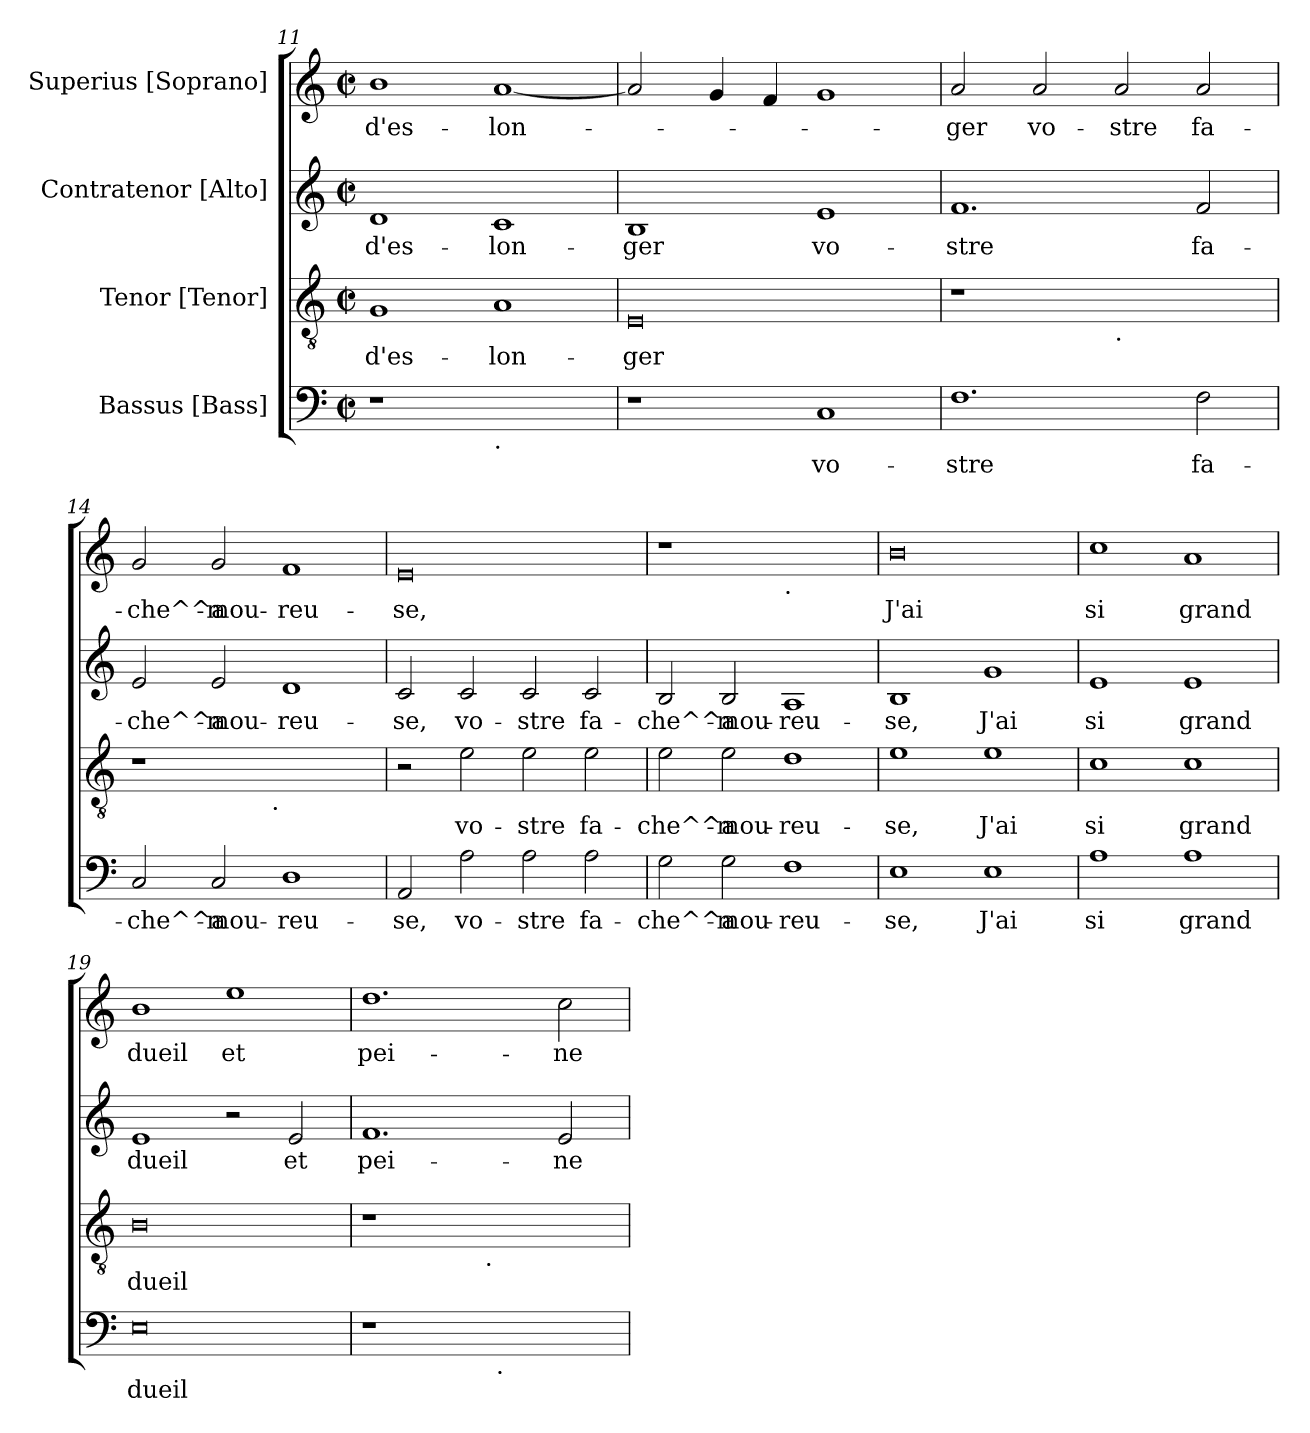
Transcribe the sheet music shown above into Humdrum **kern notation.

**kern	**text	**kern	**text	**kern	**text	**kern	**text
*part4	*part4	*part3	*part3	*part2	*part2	*part1	*part1
*staff4	*staff4	*staff3	*staff3	*staff2	*staff2	*staff1	*staff1
*I"Bassus [Bass]	*	*I"Tenor [Tenor]	*	*I"Contratenor [Alto]	*	*I"Superius [Soprano]	*
*clefF4	*	*clefGv2	*	*clefG2	*	*clefG2	*
*k[]	*	*k[]	*	*k[]	*	*k[]	*
*C:	*	*C:	*	*C:	*	*C:	*
*M2/2	*	*M2/2	*	*M2/2	*	*M2/2	*
*met(c|)	*	*met(c|)	*	*met(c|)	*	*met(c|)	*
=11	=11	=11	=11	=11	=11	=11	=11
!	!	!	!LO:LY:b	!	!LO:LY:b	!	!LO:LY:b
1r	.	1G	d'es-	1d	d'es-	1b	d'es-
!LO:TX:b:t=.	!	!	!	!	!	!	!
!	!	!	!LO:LY:b	!	!LO:LY:b	!	!LO:LY:b
1ryy	.	1A	-lon-	1c	-lon-	[<1a	-lon-
=12	=12	=12	=12	=12	=12	=12	=12
!	!	!	!LO:LY:b	!	!LO:LY:b	!	!
1r	.	0E	-ger	1B	-ger	2a/]	.
.	.	.	.	.	.	4g/	.
.	.	.	.	.	.	4f/	.
!	!LO:LY:b	!	!	!	!LO:LY:b	!	!
1C	vo-	.	.	1e	vo-	1g	.
=13	=13	=13	=13	=13	=13	=13	=13
!	!LO:LY:b	!	!	!	!LO:LY:b	!	!LO:LY:b
1.F	-stre	1r	.	1.f	-stre	2a/	-ger
!	!	!	!	!	!	!	!LO:LY:b
.	.	.	.	.	.	2a/	vo-
!	!	!LO:TX:b:t=.	!	!	!	!	!
!	!	!	!	!	!	!	!LO:LY:b
.	.	1ryy	.	.	.	2a/	-stre
!	!LO:LY:b	!	!	!	!LO:LY:b	!	!LO:LY:b
2F\	fa-	.	.	2f/	fa-	2a/	fa-
=14	=14	=14	=14	=14	=14	=14	=14
!	!LO:LY:b	!	!	!	!LO:LY:b	!	!LO:LY:b
*	*	*^	*	*	*	*	*
2C/	-che^^a-	1r	2ryy	.	2e/	-che^^a-	2g/	-che^^a-
!	!LO:LY:b	!	!	!	!	!LO:LY:b	!	!LO:LY:b
2C/	-mou-	.	4...ryy	.	2e/	-mou-	2g/	-mou-
!	!	!	!LO:TX:b:t=.	!	!	!	!	!
.	.	.	1ryy	.	.	.	.	.
!	!LO:LY:b	!	!	!	!	!LO:LY:b	!	!LO:LY:b
1D	-reu-	1ryy	.	.	1d	-reu-	1f	-reu-
.	.	.	32ryy	.	.	.	.	.
!!LO:PB:g=z
=15	=15	=15	=15	=15	=15	=15	=15	=15
!	!LO:LY:b	!	!	!	!	!LO:LY:b	!	!LO:LY:b
*	*	*v	*v	*	*	*	*	*
2AA/	-se,	2r	.	2c/	-se,	0e	-se,
!	!LO:LY:b	!	!LO:LY:b	!	!LO:LY:b	!	!
2A\	vo-	2e\	vo-	2c/	vo-	.	.
!	!LO:LY:b	!	!LO:LY:b	!	!LO:LY:b	!	!
2A\	-stre	2e\	-stre	2c/	-stre	.	.
!	!LO:LY:b	!	!LO:LY:b	!	!LO:LY:b	!	!
2A\	fa-	2e\	fa-	2c/	fa-	.	.
=16	=16	=16	=16	=16	=16	=16	=16
!	!LO:LY:b	!	!LO:LY:b	!	!LO:LY:b	!	!
2G\	-che^^a-	2e\	-che^^a-	2B/	-che^^a-	1r	.
!	!LO:LY:b	!	!LO:LY:b	!	!LO:LY:b	!	!
2G\	-mou-	2e\	-mou-	2B/	-mou-	.	.
!	!	!	!	!	!	!LO:TX:b:t=.	!
!	!LO:LY:b	!	!LO:LY:b	!	!LO:LY:b	!	!
1F	-reu-	1d	-reu-	1A	-reu-	1ryy	.
=17	=17	=17	=17	=17	=17	=17	=17
!	!LO:LY:b	!	!LO:LY:b	!	!LO:LY:b	!	!LO:LY:b
1E	-se,	1e	-se,	1B	-se,	0b	J'ai
!	!LO:LY:b	!	!LO:LY:b	!	!LO:LY:b	!	!
1E	J'ai	1e	J'ai	1g	J'ai	.	.
=18	=18	=18	=18	=18	=18	=18	=18
!	!LO:LY:b	!	!LO:LY:b	!	!LO:LY:b	!	!LO:LY:b
1A	si	1c	si	1e	si	1cc	si
!	!LO:LY:b	!	!LO:LY:b	!	!LO:LY:b	!	!LO:LY:b
1A	grand	1c	grand	1e	grand	1a	grand
=19	=19	=19	=19	=19	=19	=19	=19
!	!LO:LY:b	!	!LO:LY:b	!	!LO:LY:b	!	!LO:LY:b
0E	dueil	0B	dueil	1e	dueil	1b	dueil
!	!	!	!	!	!	!	!LO:LY:b
.	.	.	.	2r	.	1ee	et
!	!	!	!	!	!LO:LY:b	!	!
.	.	.	.	2e/	et	.	.
=20	=20	=20	=20	=20	=20	=20	=20
!	!	!	!	!	!LO:LY:b	!	!LO:LY:b
*	*	*^	*	*	*	*	*
1r	.	1r	2ryy	.	1.f	pei-	1.dd	pei-
.	.	.	4...ryy	.	.	.	.	.
!	!	!	!LO:TX:b:t=.	!	!	!	!	!
.	.	.	1ryy	.	.	.	.	.
!LO:TX:b:t=.	!	!	!	!	!	!	!	!
1ryy	.	1ryy	.	.	.	.	.	.
!	!	!	!	!	!	!LO:LY:b	!	!LO:LY:b
.	.	.	.	.	2e/	-ne	2cc\	-ne
.	.	.	32ryy	.	.	.	.	.
*	*	*v	*v	*	*	*	*	*
=	=	=	=	=	=	=	=
*-	*-	*-	*-	*-	*-	*-	*-
